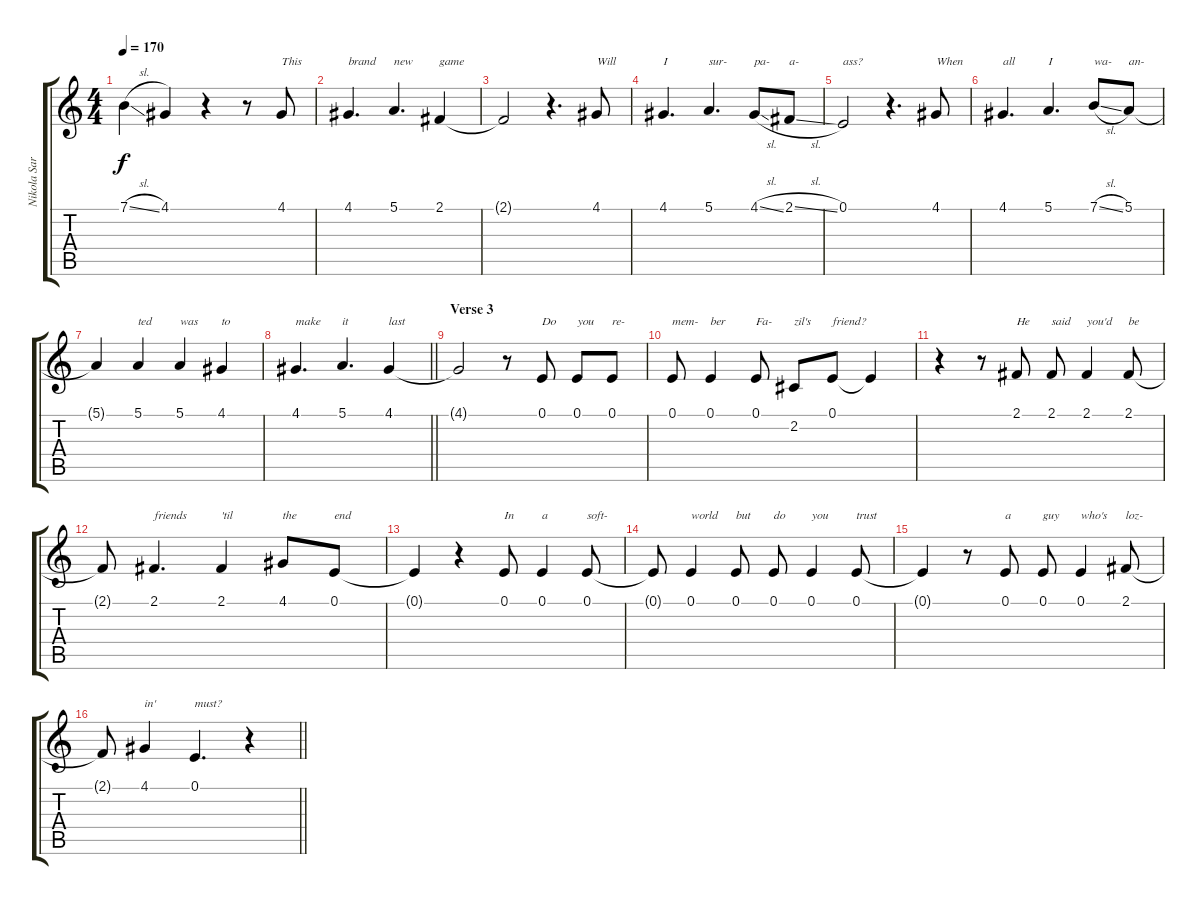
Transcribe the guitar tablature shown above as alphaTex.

\track ("Nikola Sarcevic - Backing Vocal" "Nikola Sar") {instrument altosax}
\staff {score tabs}
\tuning (E4 B3 G3 D3 A2 E2) {hide}
\ts (4 4)
\tempo 170
\clef g2
\ks c
7.1{sl t}.4{dy f} 4.1.4 r.4 r.8 4.1.8{txt "This"} |
4.1.4{d txt "brand"} 5.1.4{d txt "new"} 2.1.4{txt "game"} |
2.1{t}.2 r.4{d} 4.1.8{txt "Will"} |
4.1.4{d txt "I"} 5.1.4{d txt "sur-"} 4.1{sl}.8{txt "pa-"} 2.1{sl}.8{txt "a-"} |
0.1.2{txt "ass?"} r.4{d} 4.1.8{txt "When"} |
4.1.4{d txt "all"} 5.1.4{d txt "I"} 7.1{sl}.8{txt "wa-"} 5.1.8{txt "an-"} |
5.1{t}.4 5.1.4{txt "ted"} 5.1.4{txt "was"} 4.1.4{txt "to"} |
\barLineRight lightlight
4.1.4{d txt "make"} 5.1.4{d txt "it"} 4.1.4{txt "last"} |
\section ("" "Verse 3")
4.1{t}.2 r.8 0.1.8{txt "Do"} 0.1.8{txt "you"} 0.1.8{txt "re-"} |
0.1.8{txt "mem-"} 0.1.4{txt "ber"} 0.1.8{txt "Fa-"} 2.2.8{txt "zil's"} 0.1.8{txt "friend?"} 0.1{t}.4 |
r.4 r.8 2.1.8{txt "He"} 2.1.8{txt "said"} 2.1.4{txt "you'd"} 2.1.8{txt "be"} |
2.1{t}.8 2.1.4{d txt "friends"} 2.1.4{txt "'til"} 4.1.8{txt "the"} 0.1.8{txt "end"} |
0.1{t}.4 r.4 0.1.8{txt "In"} 0.1.4{txt "a"} 0.1.8{txt "soft-"} |
0.1{t}.8 0.1.4{txt "world"} 0.1.8{txt "but"} 0.1.8{txt "do"} 0.1.4{txt "you"} 0.1.8{txt "trust"} |
0.1{t}.4 r.8 0.1.8{txt "a"} 0.1.8{txt "guy"} 0.1.4{txt "who's"} 2.1.8{txt "loz-"} |
\barLineRight lightlight
2.1{t}.8 4.1.4{txt "in'"} 0.1.4{d txt "must?"} r.4
